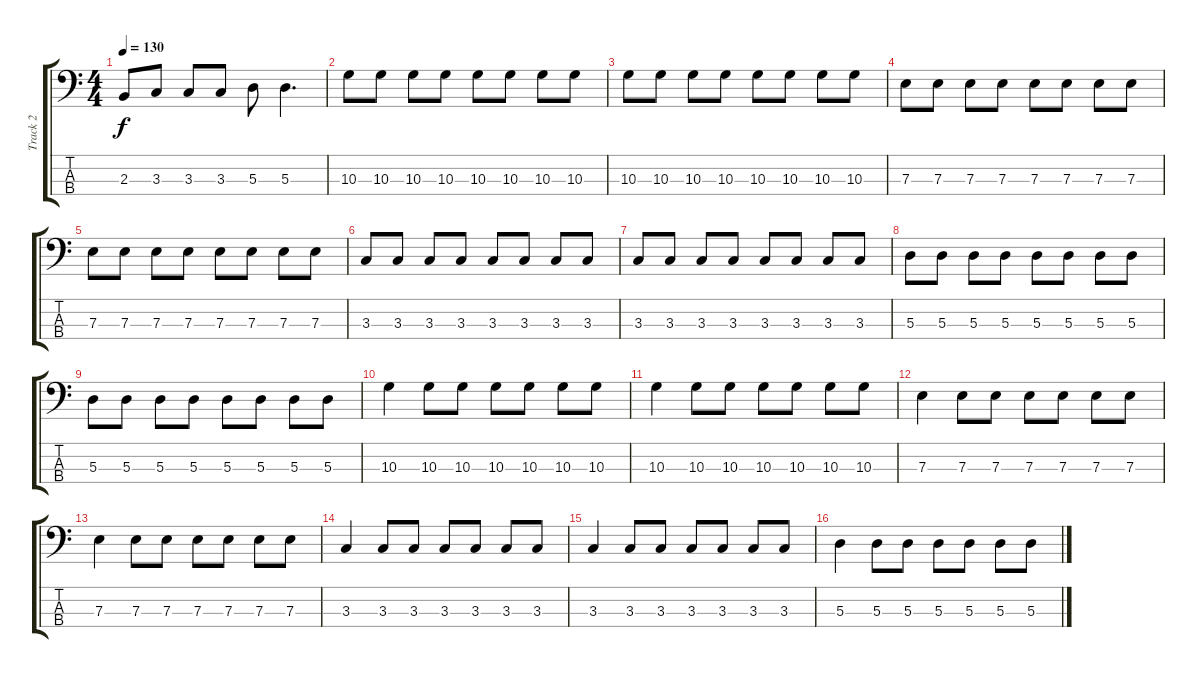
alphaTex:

\track ("Track 2" "Track 2") {instrument electricbassfinger}
\staff {score tabs}
\tuning (G2 D2 A1 E1) {hide}
\ts (4 4)
\tempo 130
\clef f4
\ks c
2.3.8{dy f} 3.3.8 3.3.8 3.3.8 5.3.8 5.3.4{d} |
10.3.8 10.3.8 10.3.8 10.3.8 10.3.8 10.3.8 10.3.8 10.3.8 |
10.3.8 10.3.8 10.3.8 10.3.8 10.3.8 10.3.8 10.3.8 10.3.8 |
7.3.8 7.3.8 7.3.8 7.3.8 7.3.8 7.3.8 7.3.8 7.3.8 |
7.3.8 7.3.8 7.3.8 7.3.8 7.3.8 7.3.8 7.3.8 7.3.8 |
3.3.8 3.3.8 3.3.8 3.3.8 3.3.8 3.3.8 3.3.8 3.3.8 |
3.3.8 3.3.8 3.3.8 3.3.8 3.3.8 3.3.8 3.3.8 3.3.8 |
5.3.8 5.3.8 5.3.8 5.3.8 5.3.8 5.3.8 5.3.8 5.3.8 |
5.3.8 5.3.8 5.3.8 5.3.8 5.3.8 5.3.8 5.3.8 5.3.8 |
10.3.4 10.3.8 10.3.8 10.3.8 10.3.8 10.3.8 10.3.8 |
10.3.4 10.3.8 10.3.8 10.3.8 10.3.8 10.3.8 10.3.8 |
7.3.4 7.3.8 7.3.8 7.3.8 7.3.8 7.3.8 7.3.8 |
7.3.4 7.3.8 7.3.8 7.3.8 7.3.8 7.3.8 7.3.8 |
3.3.4 3.3.8 3.3.8 3.3.8 3.3.8 3.3.8 3.3.8 |
3.3.4 3.3.8 3.3.8 3.3.8 3.3.8 3.3.8 3.3.8 |
5.3.4 5.3.8 5.3.8 5.3.8 5.3.8 5.3.8 5.3.8
